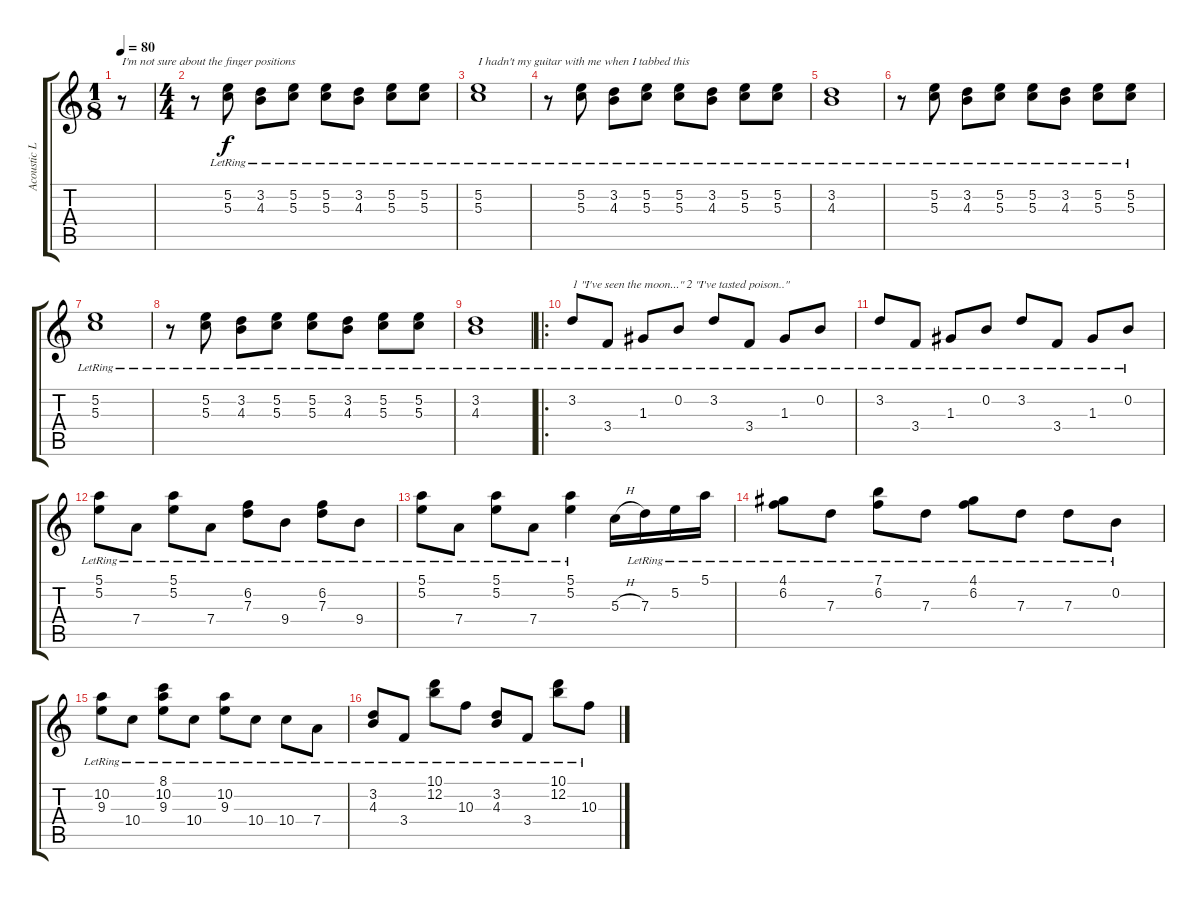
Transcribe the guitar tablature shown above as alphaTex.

\track ("Acoustic Lead" "Acoustic L") {instrument electricguitarjazz}
\staff {score tabs}
\tuning (E4 B3 G3 D3 A2 E2) {hide}
\ts (1 8)
\tempo 80
\clef g2
\ks c
r.8{txt "I'm not sure about the finger positions" dy f instrument electricguitarjazz} |
\ts (4 4)
r.8 (5.2{lr} 5.3{lr}).8 (3.2{lr} 4.3{lr}).8 (5.2{lr} 5.3{lr}).8 (5.2{lr} 5.3{lr}).8 (3.2{lr} 4.3{lr}).8 (5.2{lr} 5.3{lr}).8 (5.2{lr} 5.3{lr}).8 |
(5.2{lr} 5.3{lr}).1{txt "I hadn't my guitar with me when I tabbed this"} |
r.8 (5.2{lr} 5.3{lr}).8 (3.2{lr} 4.3{lr}).8 (5.2{lr} 5.3{lr}).8 (5.2{lr} 5.3{lr}).8 (3.2{lr} 4.3{lr}).8 (5.2{lr} 5.3{lr}).8 (5.2{lr} 5.3{lr}).8 |
(3.2{lr} 4.3{lr}).1 |
r.8 (5.2{lr} 5.3{lr}).8 (3.2{lr} 4.3{lr}).8 (5.2{lr} 5.3{lr}).8 (5.2{lr} 5.3{lr}).8 (3.2{lr} 4.3{lr}).8 (5.2{lr} 5.3{lr}).8 (5.2{lr} 5.3{lr}).8 |
(5.2{lr} 5.3{lr}).1 |
r.8 (5.2{lr} 5.3{lr}).8 (3.2{lr} 4.3{lr}).8 (5.2{lr} 5.3{lr}).8 (5.2{lr} 5.3{lr}).8 (3.2{lr} 4.3{lr}).8 (5.2{lr} 5.3{lr}).8 (5.2{lr} 5.3{lr}).8 |
(3.2{lr} 4.3{lr}).1 |
\ro
3.2{lr}.8{txt "1 \"I've seen the moon...\" 2 \"I've tasted poison..\""} 3.4{lr}.8 1.3{lr}.8 0.2{lr}.8 3.2{lr}.8 3.4{lr}.8 1.3{lr}.8 0.2{lr}.8 |
3.2{lr}.8 3.4{lr}.8 1.3{lr}.8 0.2{lr}.8 3.2{lr}.8 3.4{lr}.8 1.3{lr}.8 0.2{lr}.8 |
(5.1{lr} 5.2{lr}).8 7.4{lr}.8 (5.1{lr} 5.2{lr}).8 7.4{lr}.8 (6.2{lr} 7.3{lr}).8 9.4{lr}.8 (6.2{lr} 7.3{lr}).8 9.4{lr}.8 |
(5.1{lr} 5.2{lr}).8 7.4{lr}.8 (5.1{lr} 5.2{lr}).8 7.4{lr}.8 (5.1{lr} 5.2{lr}).4 5.3{h}.16 7.3{lr}.16 5.2{lr}.16 5.1{lr}.16 |
(4.1{lr} 6.2{lr}).8 7.3{lr}.8 (7.1{lr} 6.2{lr}).8 7.3{lr}.8 (4.1{lr} 6.2{lr}).8 7.3{lr}.8 7.3{lr}.8 0.2{lr}.8 |
(10.2{lr} 9.3{lr}).8 10.4{lr}.8 (8.1{lr} 10.2{lr} 9.3{lr}).8 10.4{lr}.8 (10.2{lr} 9.3{lr}).8 10.4{lr}.8 10.4{lr}.8 7.4{lr}.8 |
(3.2{lr} 4.3{lr}).8 3.4{lr}.8 (10.1{lr} 12.2{lr}).8 10.3{lr}.8 (3.2{lr} 4.3{lr}).8 3.4{lr}.8 (10.1{lr} 12.2{lr}).8 10.3{lr}.8
